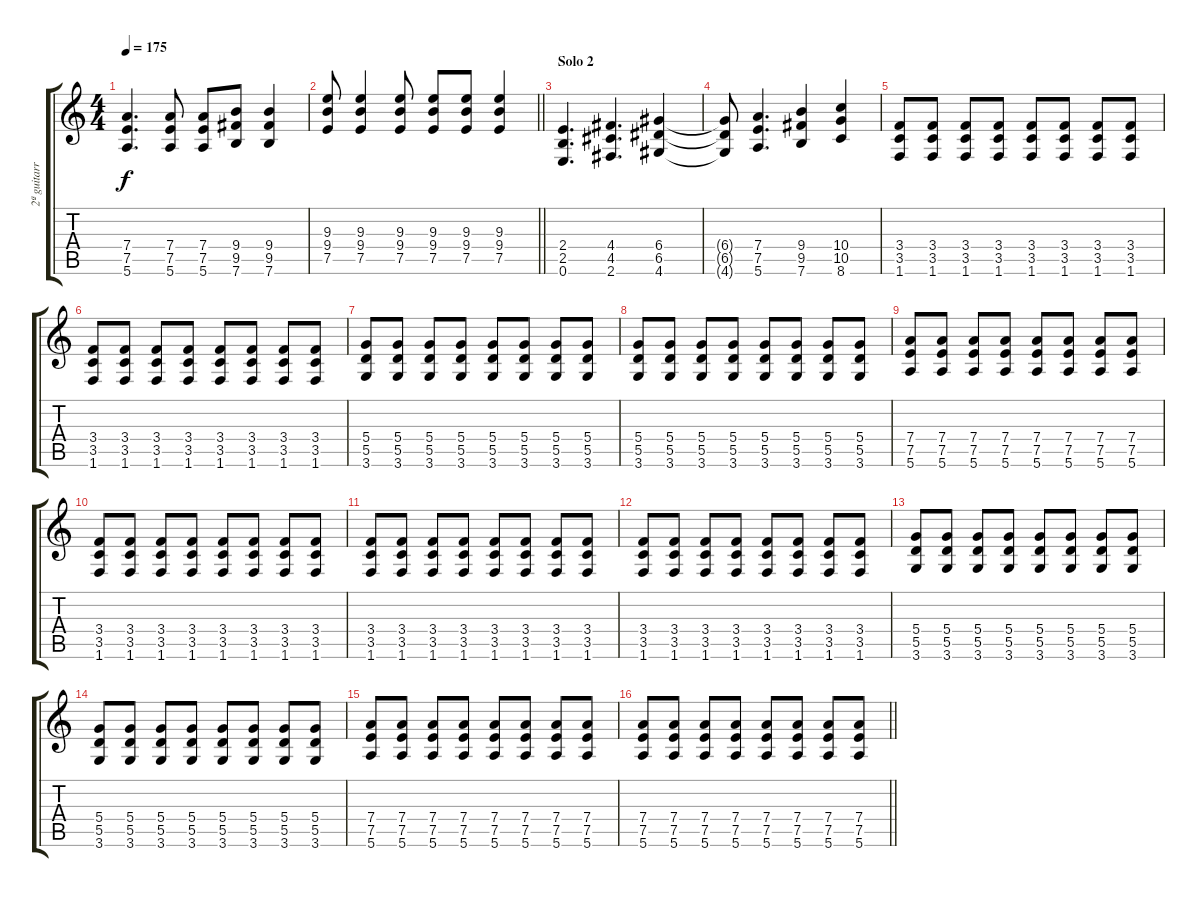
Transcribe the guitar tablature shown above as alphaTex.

\track ("2ª guitarra" "2ª guitarr") {instrument acousticguitarsteel}
\staff {score tabs}
\tuning (E4 B3 G3 D3 A2 E2) {hide}
\ts (4 4)
\tempo 175
\clef g2
\ks c
(7.4 7.5 5.6).4{d dy f} (7.4 7.5 5.6).8 (7.4 7.5 5.6).8 (9.4 9.5 7.6).8 (9.4 9.5 7.6).4 |
\barLineRight lightlight
(9.3 9.4 7.5).8 (9.3 9.4 7.5).4 (9.3 9.4 7.5).8 (9.3 9.4 7.5).8 (9.3 9.4 7.5).8 (9.3 9.4 7.5).4 |
\section ("" "Solo 2")
(2.4 2.5 0.6).4{d} (4.4 4.5 2.6).4{d} (6.4 6.5 4.6).4 |
(6.4{t} 6.5{t} 4.6{t}).8 (7.4 7.5 5.6).4{d} (9.4 9.5 7.6).4 (10.4 10.5 8.6).4 |
(3.4 3.5 1.6).8 (3.4 3.5 1.6).8 (3.4 3.5 1.6).8 (3.4 3.5 1.6).8 (3.4 3.5 1.6).8 (3.4 3.5 1.6).8 (3.4 3.5 1.6).8 (3.4 3.5 1.6).8 |
(3.4 3.5 1.6).8 (3.4 3.5 1.6).8 (3.4 3.5 1.6).8 (3.4 3.5 1.6).8 (3.4 3.5 1.6).8 (3.4 3.5 1.6).8 (3.4 3.5 1.6).8 (3.4 3.5 1.6).8 |
(5.4 5.5 3.6).8 (5.4 5.5 3.6).8 (5.4 5.5 3.6).8 (5.4 5.5 3.6).8 (5.4 5.5 3.6).8 (5.4 5.5 3.6).8 (5.4 5.5 3.6).8 (5.4 5.5 3.6).8 |
(5.4 5.5 3.6).8 (5.4 5.5 3.6).8 (5.4 5.5 3.6).8 (5.4 5.5 3.6).8 (5.4 5.5 3.6).8 (5.4 5.5 3.6).8 (5.4 5.5 3.6).8 (5.4 5.5 3.6).8 |
(7.4 7.5 5.6).8 (7.4 7.5 5.6).8 (7.4 7.5 5.6).8 (7.4 7.5 5.6).8 (7.4 7.5 5.6).8 (7.4 7.5 5.6).8 (7.4 7.5 5.6).8 (7.4 7.5 5.6).8 |
(3.4 3.5 1.6).8 (3.4 3.5 1.6).8 (3.4 3.5 1.6).8 (3.4 3.5 1.6).8 (3.4 3.5 1.6).8 (3.4 3.5 1.6).8 (3.4 3.5 1.6).8 (3.4 3.5 1.6).8 |
(3.4 3.5 1.6).8 (3.4 3.5 1.6).8 (3.4 3.5 1.6).8 (3.4 3.5 1.6).8 (3.4 3.5 1.6).8 (3.4 3.5 1.6).8 (3.4 3.5 1.6).8 (3.4 3.5 1.6).8 |
(3.4 3.5 1.6).8 (3.4 3.5 1.6).8 (3.4 3.5 1.6).8 (3.4 3.5 1.6).8 (3.4 3.5 1.6).8 (3.4 3.5 1.6).8 (3.4 3.5 1.6).8 (3.4 3.5 1.6).8 |
(5.4 5.5 3.6).8 (5.4 5.5 3.6).8 (5.4 5.5 3.6).8 (5.4 5.5 3.6).8 (5.4 5.5 3.6).8 (5.4 5.5 3.6).8 (5.4 5.5 3.6).8 (5.4 5.5 3.6).8 |
(5.4 5.5 3.6).8 (5.4 5.5 3.6).8 (5.4 5.5 3.6).8 (5.4 5.5 3.6).8 (5.4 5.5 3.6).8 (5.4 5.5 3.6).8 (5.4 5.5 3.6).8 (5.4 5.5 3.6).8 |
(7.4 7.5 5.6).8 (7.4 7.5 5.6).8 (7.4 7.5 5.6).8 (7.4 7.5 5.6).8 (7.4 7.5 5.6).8 (7.4 7.5 5.6).8 (7.4 7.5 5.6).8 (7.4 7.5 5.6).8 |
\barLineRight lightlight
(7.4 7.5 5.6).8 (7.4 7.5 5.6).8 (7.4 7.5 5.6).8 (7.4 7.5 5.6).8 (7.4 7.5 5.6).8 (7.4 7.5 5.6).8 (7.4 7.5 5.6).8 (7.4 7.5 5.6).8
